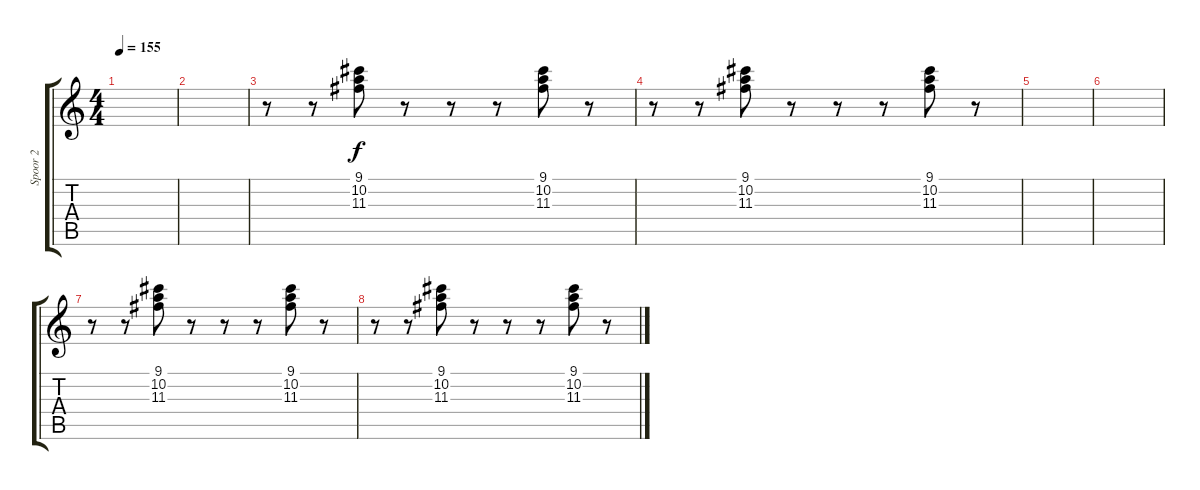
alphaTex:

\track ("Spoor 2" "Spoor 2") {instrument overdrivenguitar}
\staff {score tabs}
\tuning (E4 B3 G3 D3 A2 E2) {hide}
\ts (4 4)
\tempo 155
\clef g2
\ks c
|
|
r.8 r.8 (9.1 10.2 11.3).8 r.8 r.8 r.8 (9.1 10.2 11.3).8 r.8 |
r.8 r.8 (9.1 10.2 11.3).8 r.8 r.8 r.8 (9.1 10.2 11.3).8 r.8 |
|
|
r.8 r.8 (9.1 10.2 11.3).8 r.8 r.8 r.8 (9.1 10.2 11.3).8 r.8 |
r.8 r.8 (9.1 10.2 11.3).8 r.8 r.8 r.8 (9.1 10.2 11.3).8 r.8
